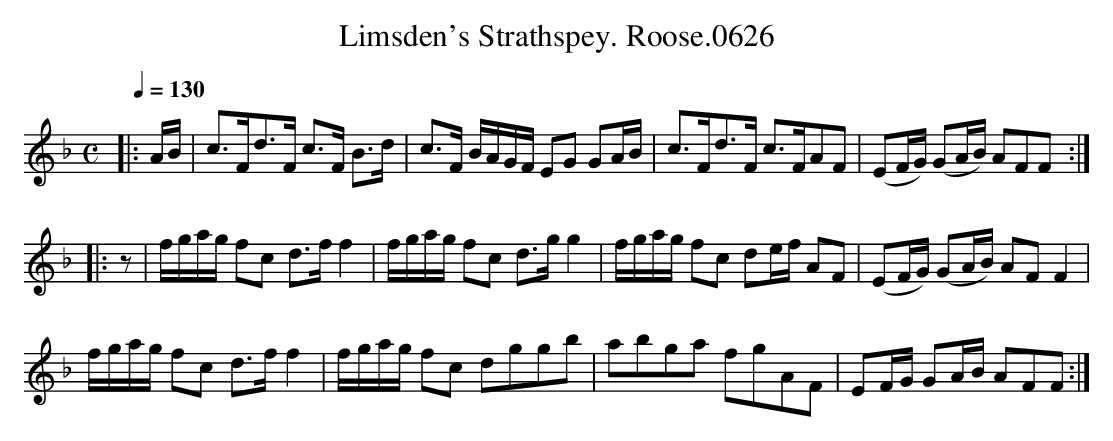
X:1
T:Limsden's Strathspey. Roose.0626
M:C
L:1/8
Q:1/4=130
K:F
|:A/B/|c>Fd>F c>F B>d|c>F B/A/G/F/ EG GA/B/|\\
c>Fd>F c>FAF|(EF/G/) (GA/B/) AFF:|
|:z|f/g/a/g/ fc d>f f2|f/g/a/g/ fc d>g g2|\\
f/g/a/g/ fc de/f/ AF|(EF/G/) (GA/B/) AF F2|
f/g/a/g/ fc d>f f2|f/g/a/g/ fc dggb|\\
abga fgAF|EF/G/ GA/B/ AFF:|
